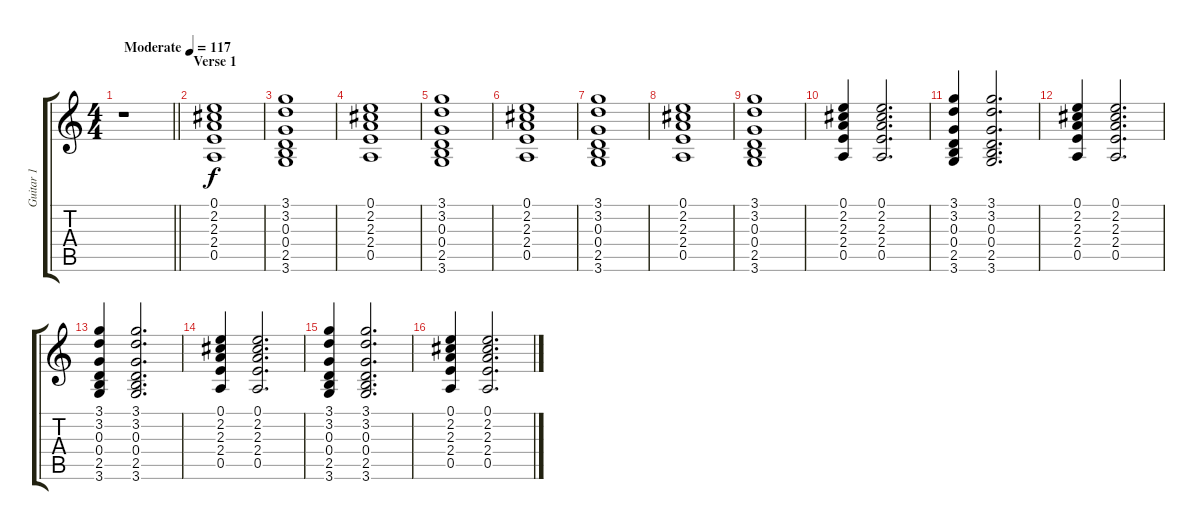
\track ("Guitar 1" "Guitar 1") {instrument electricguitarclean}
\staff {score tabs}
\tuning (E4 B3 G3 D3 A2 E2) {hide}
\ts (4 4)
\tempo (117 "Moderate")
\clef g2
\barLineRight lightlight
\ks c
r.1{dy f instrument electricguitarclean} |
\section ("" "Verse 1")
(0.1 2.2 2.3 2.4 0.5).1 |
(3.1 3.2 0.3 0.4 2.5 3.6).1 |
(0.1 2.2 2.3 2.4 0.5).1 |
(3.1 3.2 0.3 0.4 2.5 3.6).1 |
(0.1 2.2 2.3 2.4 0.5).1 |
(3.1 3.2 0.3 0.4 2.5 3.6).1 |
(0.1 2.2 2.3 2.4 0.5).1 |
(3.1 3.2 0.3 0.4 2.5 3.6).1 |
(0.1 2.2 2.3 2.4 0.5).4 (0.1 2.2 2.3 2.4 0.5).2{d} |
(3.1 3.2 0.3 0.4 2.5 3.6).4 (3.1 3.2 0.3 0.4 2.5 3.6).2{d} |
(0.1 2.2 2.3 2.4 0.5).4 (0.1 2.2 2.3 2.4 0.5).2{d} |
(3.1 3.2 0.3 0.4 2.5 3.6).4 (3.1 3.2 0.3 0.4 2.5 3.6).2{d} |
(0.1 2.2 2.3 2.4 0.5).4 (0.1 2.2 2.3 2.4 0.5).2{d} |
(3.1 3.2 0.3 0.4 2.5 3.6).4 (3.1 3.2 0.3 0.4 2.5 3.6).2{d} |
(0.1 2.2 2.3 2.4 0.5).4 (0.1 2.2 2.3 2.4 0.5).2{d}
